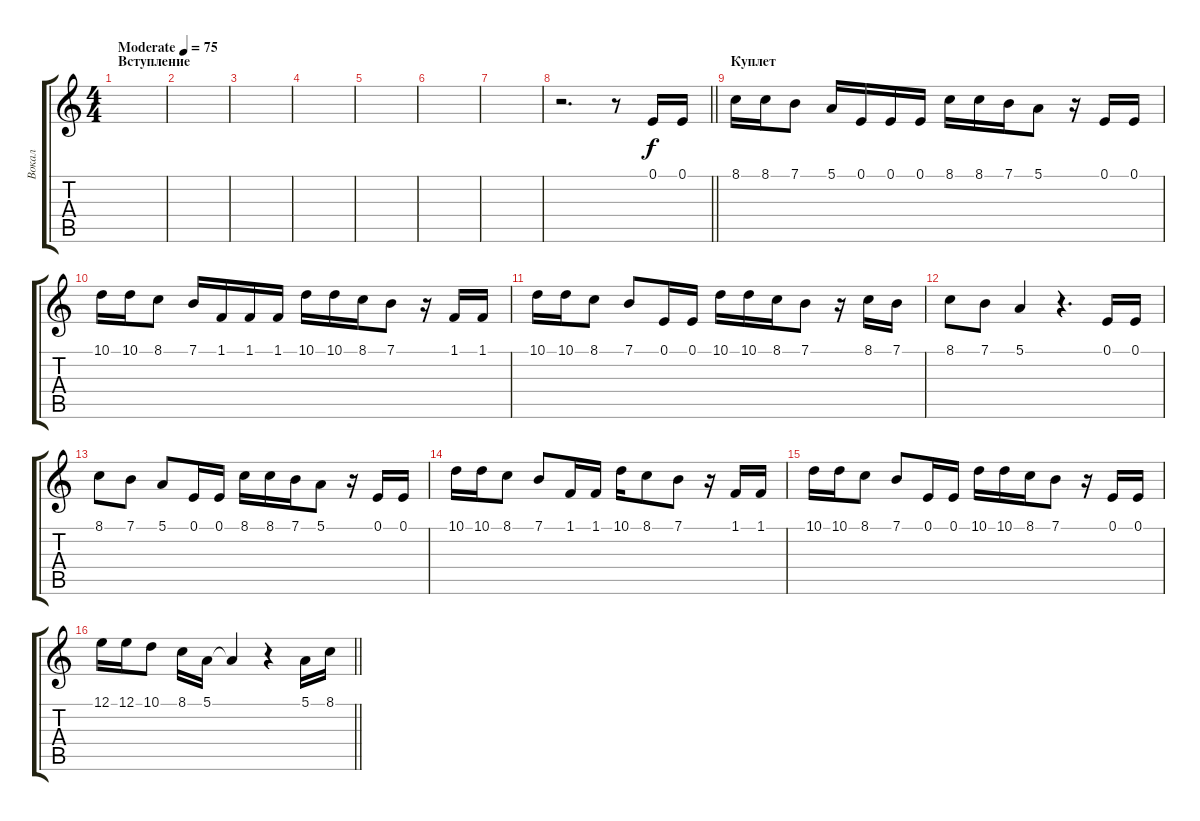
\track ("Вокал" "Вокал") {instrument lead6voice}
\staff {score tabs}
\tuning (E4 B3 G3 D3 A2 E2) {hide}
\ts (4 4)
\section ("" "Вступление ")
\tempo (75 "Moderate")
\clef g2
\ks c
|
|
|
|
|
|
|
\barLineRight lightlight
r.2{d} r.8 0.1.16 0.1.16 |
\section ("" "Куплет ")
8.1.16 8.1.16 7.1.8 5.1.16 0.1.16 0.1.16 0.1.16 8.1.16 8.1.16 7.1.16 5.1.8 r.16 0.1.16 0.1.16 |
10.1.16 10.1.16 8.1.8 7.1.16 1.1.16 1.1.16 1.1.16 10.1.16 10.1.16 8.1.16 7.1.8 r.16 1.1.16 1.1.16 |
10.1.16 10.1.16 8.1.8 7.1.8 0.1.16 0.1.16 10.1.16 10.1.16 8.1.16 7.1.8 r.16 8.1.16 7.1.16 |
8.1.8 7.1.8 5.1.4 r.4{d} 0.1.16 0.1.16 |
8.1.8 7.1.8 5.1.8 0.1.16 0.1.16 8.1.16 8.1.16 7.1.16 5.1.8 r.16 0.1.16 0.1.16 |
10.1.16 10.1.16 8.1.8 7.1.8 1.1.16 1.1.16 10.1.16 8.1.8 7.1.8 r.16 1.1.16 1.1.16 |
10.1.16 10.1.16 8.1.8 7.1.8 0.1.16 0.1.16 10.1.16 10.1.16 8.1.16 7.1.8 r.16 0.1.16 0.1.16 |
\barLineRight lightlight
12.1.16 12.1.16 10.1.8 8.1.16 5.1.16 5.1{t}.4 r.4 5.1.16 8.1.16
